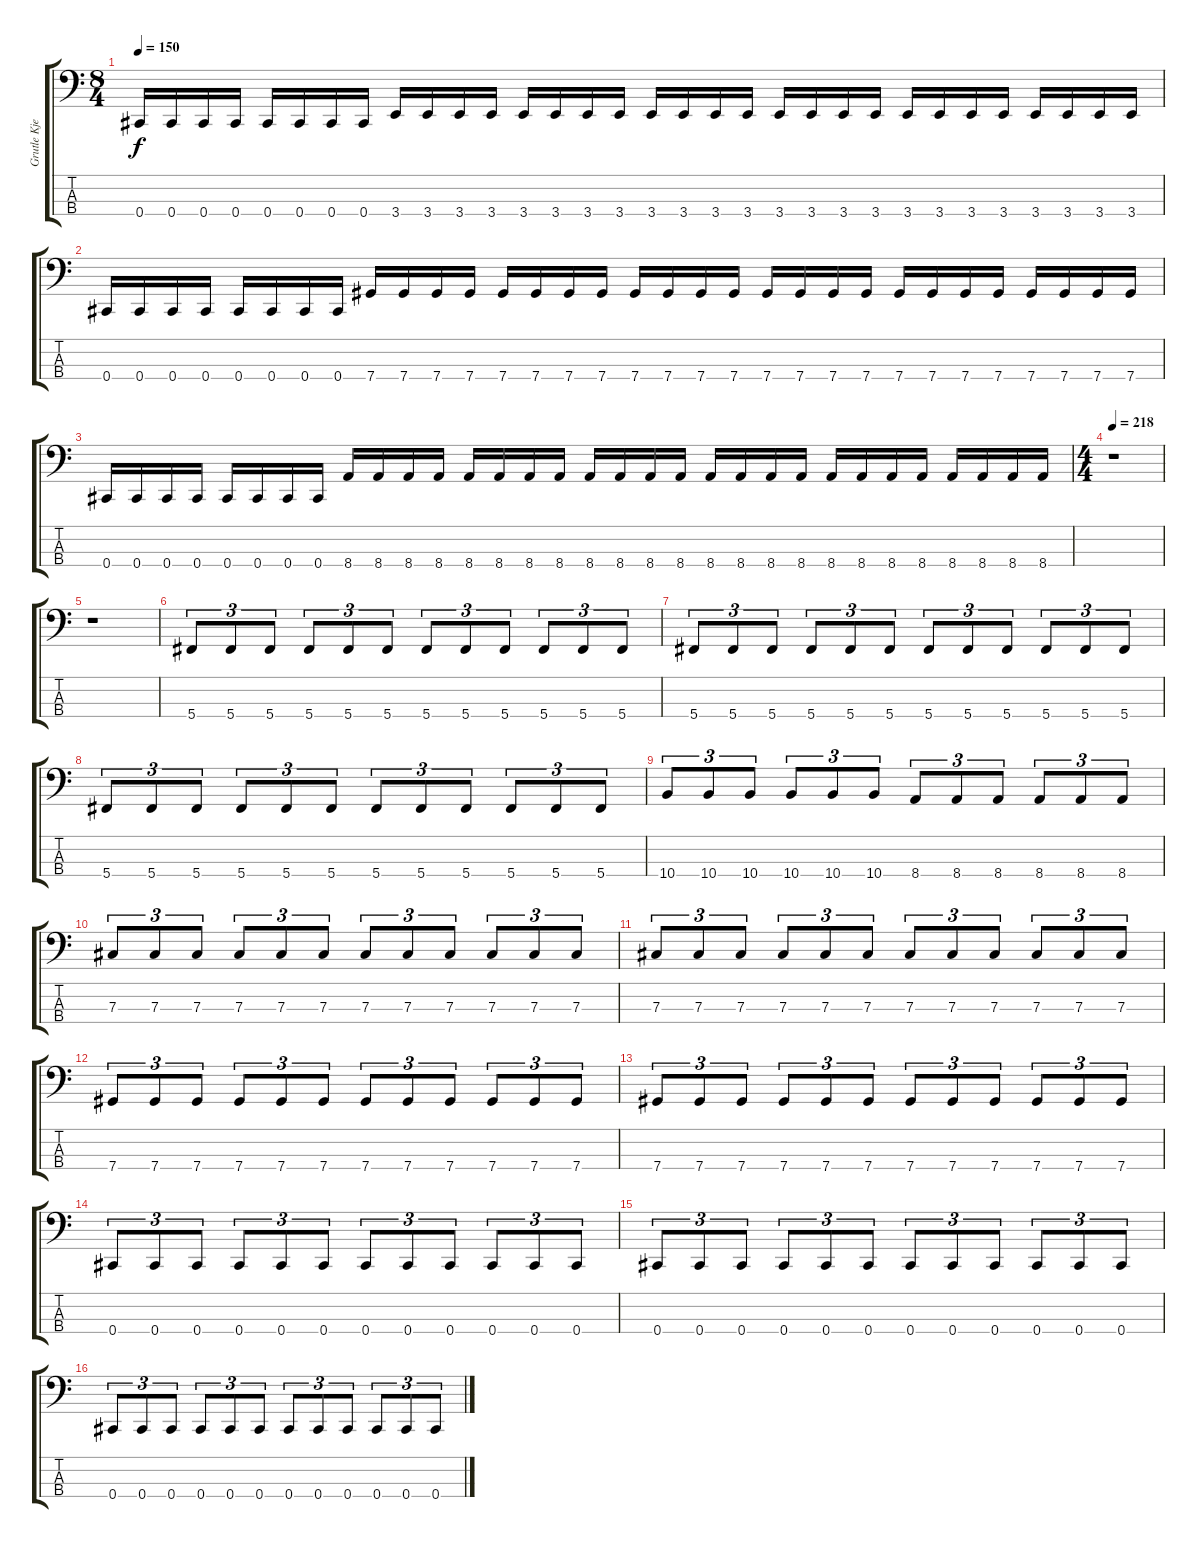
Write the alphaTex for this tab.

\track ("Grutle Kjellson" "Grutle Kje") {instrument electricbasspick}
\staff {score tabs}
\tuning (E2 B1 Gb1 Db1) {hide}
\ts (8 4)
\tempo 150
\clef f4
\ks c
0.4.16{dy f} 0.4.16 0.4.16 0.4.16 0.4.16 0.4.16 0.4.16 0.4.16 3.4.16 3.4.16 3.4.16 3.4.16 3.4.16 3.4.16 3.4.16 3.4.16 3.4.16 3.4.16 3.4.16 3.4.16 3.4.16 3.4.16 3.4.16 3.4.16 3.4.16 3.4.16 3.4.16 3.4.16 3.4.16 3.4.16 3.4.16 3.4.16 |
0.4.16 0.4.16 0.4.16 0.4.16 0.4.16 0.4.16 0.4.16 0.4.16 7.4.16 7.4.16 7.4.16 7.4.16 7.4.16 7.4.16 7.4.16 7.4.16 7.4.16 7.4.16 7.4.16 7.4.16 7.4.16 7.4.16 7.4.16 7.4.16 7.4.16 7.4.16 7.4.16 7.4.16 7.4.16 7.4.16 7.4.16 7.4.16 |
0.4.16 0.4.16 0.4.16 0.4.16 0.4.16 0.4.16 0.4.16 0.4.16 8.4.16 8.4.16 8.4.16 8.4.16 8.4.16 8.4.16 8.4.16 8.4.16 8.4.16 8.4.16 8.4.16 8.4.16 8.4.16 8.4.16 8.4.16 8.4.16 8.4.16 8.4.16 8.4.16 8.4.16 8.4.16 8.4.16 8.4.16 8.4.16 |
\ts (4 4)
\tempo 218
r.1 |
r.1 |
5.4.8{tu (3 2)} 5.4.8{tu (3 2)} 5.4.8{tu (3 2)} 5.4.8{tu (3 2)} 5.4.8{tu (3 2)} 5.4.8{tu (3 2)} 5.4.8{tu (3 2)} 5.4.8{tu (3 2)} 5.4.8{tu (3 2)} 5.4.8{tu (3 2)} 5.4.8{tu (3 2)} 5.4.8{tu (3 2)} |
5.4.8{tu (3 2)} 5.4.8{tu (3 2)} 5.4.8{tu (3 2)} 5.4.8{tu (3 2)} 5.4.8{tu (3 2)} 5.4.8{tu (3 2)} 5.4.8{tu (3 2)} 5.4.8{tu (3 2)} 5.4.8{tu (3 2)} 5.4.8{tu (3 2)} 5.4.8{tu (3 2)} 5.4.8{tu (3 2)} |
5.4.8{tu (3 2)} 5.4.8{tu (3 2)} 5.4.8{tu (3 2)} 5.4.8{tu (3 2)} 5.4.8{tu (3 2)} 5.4.8{tu (3 2)} 5.4.8{tu (3 2)} 5.4.8{tu (3 2)} 5.4.8{tu (3 2)} 5.4.8{tu (3 2)} 5.4.8{tu (3 2)} 5.4.8{tu (3 2)} |
10.4.8{tu (3 2)} 10.4.8{tu (3 2)} 10.4.8{tu (3 2)} 10.4.8{tu (3 2)} 10.4.8{tu (3 2)} 10.4.8{tu (3 2)} 8.4.8{tu (3 2)} 8.4.8{tu (3 2)} 8.4.8{tu (3 2)} 8.4.8{tu (3 2)} 8.4.8{tu (3 2)} 8.4.8{tu (3 2)} |
7.3.8{tu (3 2)} 7.3.8{tu (3 2)} 7.3.8{tu (3 2)} 7.3.8{tu (3 2)} 7.3.8{tu (3 2)} 7.3.8{tu (3 2)} 7.3.8{tu (3 2)} 7.3.8{tu (3 2)} 7.3.8{tu (3 2)} 7.3.8{tu (3 2)} 7.3.8{tu (3 2)} 7.3.8{tu (3 2)} |
7.3.8{tu (3 2)} 7.3.8{tu (3 2)} 7.3.8{tu (3 2)} 7.3.8{tu (3 2)} 7.3.8{tu (3 2)} 7.3.8{tu (3 2)} 7.3.8{tu (3 2)} 7.3.8{tu (3 2)} 7.3.8{tu (3 2)} 7.3.8{tu (3 2)} 7.3.8{tu (3 2)} 7.3.8{tu (3 2)} |
7.4.8{tu (3 2)} 7.4.8{tu (3 2)} 7.4.8{tu (3 2)} 7.4.8{tu (3 2)} 7.4.8{tu (3 2)} 7.4.8{tu (3 2)} 7.4.8{tu (3 2)} 7.4.8{tu (3 2)} 7.4.8{tu (3 2)} 7.4.8{tu (3 2)} 7.4.8{tu (3 2)} 7.4.8{tu (3 2)} |
7.4.8{tu (3 2)} 7.4.8{tu (3 2)} 7.4.8{tu (3 2)} 7.4.8{tu (3 2)} 7.4.8{tu (3 2)} 7.4.8{tu (3 2)} 7.4.8{tu (3 2)} 7.4.8{tu (3 2)} 7.4.8{tu (3 2)} 7.4.8{tu (3 2)} 7.4.8{tu (3 2)} 7.4.8{tu (3 2)} |
0.4.8{tu (3 2)} 0.4.8{tu (3 2)} 0.4.8{tu (3 2)} 0.4.8{tu (3 2)} 0.4.8{tu (3 2)} 0.4.8{tu (3 2)} 0.4.8{tu (3 2)} 0.4.8{tu (3 2)} 0.4.8{tu (3 2)} 0.4.8{tu (3 2)} 0.4.8{tu (3 2)} 0.4.8{tu (3 2)} |
0.4.8{tu (3 2)} 0.4.8{tu (3 2)} 0.4.8{tu (3 2)} 0.4.8{tu (3 2)} 0.4.8{tu (3 2)} 0.4.8{tu (3 2)} 0.4.8{tu (3 2)} 0.4.8{tu (3 2)} 0.4.8{tu (3 2)} 0.4.8{tu (3 2)} 0.4.8{tu (3 2)} 0.4.8{tu (3 2)} |
0.4.8{tu (3 2)} 0.4.8{tu (3 2)} 0.4.8{tu (3 2)} 0.4.8{tu (3 2)} 0.4.8{tu (3 2)} 0.4.8{tu (3 2)} 0.4.8{tu (3 2)} 0.4.8{tu (3 2)} 0.4.8{tu (3 2)} 0.4.8{tu (3 2)} 0.4.8{tu (3 2)} 0.4.8{tu (3 2)}
